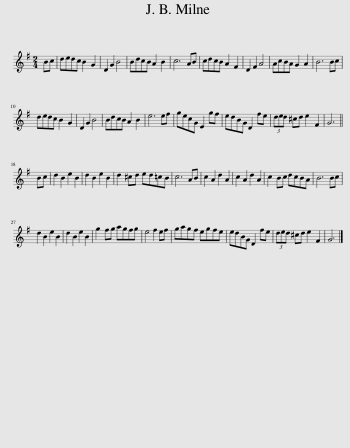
X:1
L:1/8
M:2/4
I:linebreak $
K:G
V:1 treble
V:1
 Bc | dedc B2 G2 | D2 G2 B4 | BdcB A2 B2 | c6 AB | %5
 cdcB A2 F2 | D2 F2 A4 | AcBA G2 A2 | B6 Bc |$ dedc B2 G2 | %10
 D2 G2 B4 | BdcB A2 B2 | e6 ef | gecG E2 gf | edBG D2 fe | %15
 (3ded ^cd e2 F2 | G6 ||$ Bc | d2 B2 e2 B2 | d2 B2 e2 B2 | %20
 d2 ^cd ed=cB | c6 AB | c2 A2 d2 A2 | c2 A2 d2 A2 | c2 Bc dcBA | %25
 B6 Bc |$ d2 B2 e2 B2 | d2 B2 e2 B2 | g2 fg agfg | e4 f2 ef | %30
 gagf egfe | edBG D2 fe | (3ded ^cd e2 F2 | G6 |] %34
